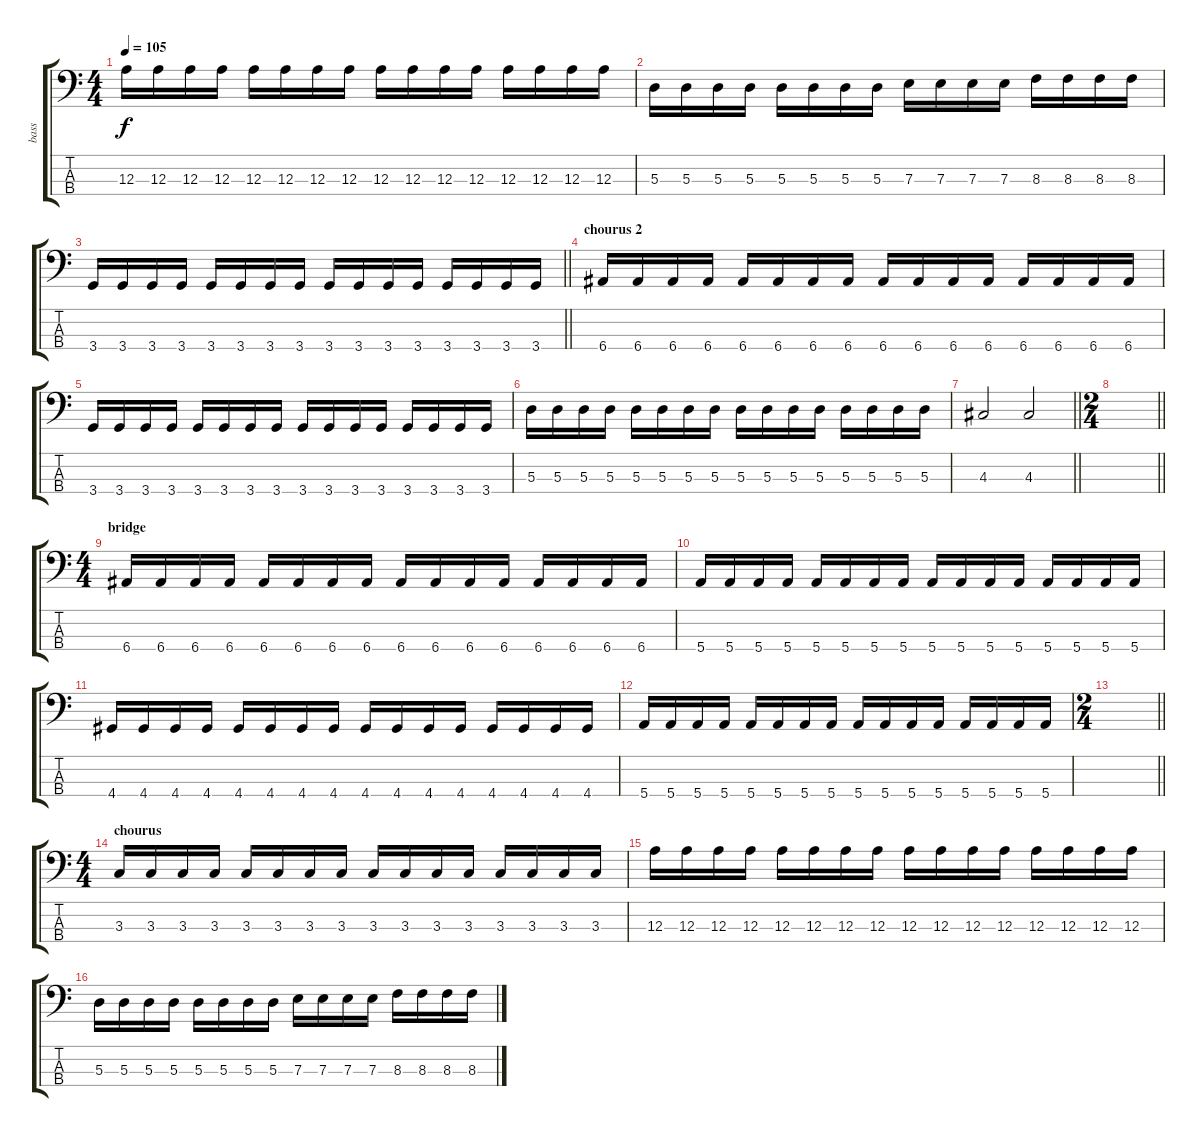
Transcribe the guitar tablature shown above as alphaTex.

\track ("bass" "bass") {instrument electricbassfinger}
\staff {score tabs}
\tuning (G2 D2 A1 E1) {hide}
\ts (4 4)
\tempo 105
\clef f4
\ks c
12.3.16{dy f} 12.3.16 12.3.16 12.3.16 12.3.16 12.3.16 12.3.16 12.3.16 12.3.16 12.3.16 12.3.16 12.3.16 12.3.16 12.3.16 12.3.16 12.3.16 |
5.3.16 5.3.16 5.3.16 5.3.16 5.3.16 5.3.16 5.3.16 5.3.16 7.3.16 7.3.16 7.3.16 7.3.16 8.3.16 8.3.16 8.3.16 8.3.16 |
\barLineRight lightlight
3.4.16 3.4.16 3.4.16 3.4.16 3.4.16 3.4.16 3.4.16 3.4.16 3.4.16 3.4.16 3.4.16 3.4.16 3.4.16 3.4.16 3.4.16 3.4.16 |
\section ("" "chourus 2")
6.4.16 6.4.16 6.4.16 6.4.16 6.4.16 6.4.16 6.4.16 6.4.16 6.4.16 6.4.16 6.4.16 6.4.16 6.4.16 6.4.16 6.4.16 6.4.16 |
3.4.16 3.4.16 3.4.16 3.4.16 3.4.16 3.4.16 3.4.16 3.4.16 3.4.16 3.4.16 3.4.16 3.4.16 3.4.16 3.4.16 3.4.16 3.4.16 |
5.3.16 5.3.16 5.3.16 5.3.16 5.3.16 5.3.16 5.3.16 5.3.16 5.3.16 5.3.16 5.3.16 5.3.16 5.3.16 5.3.16 5.3.16 5.3.16 |
\barLineRight lightlight
4.3.2 4.3.2 |
\ts (2 4)
\barLineRight lightlight
|
\ts (4 4)
\section ("" "bridge")
6.4.16 6.4.16 6.4.16 6.4.16 6.4.16 6.4.16 6.4.16 6.4.16 6.4.16 6.4.16 6.4.16 6.4.16 6.4.16 6.4.16 6.4.16 6.4.16 |
5.4.16 5.4.16 5.4.16 5.4.16 5.4.16 5.4.16 5.4.16 5.4.16 5.4.16 5.4.16 5.4.16 5.4.16 5.4.16 5.4.16 5.4.16 5.4.16 |
4.4.16 4.4.16 4.4.16 4.4.16 4.4.16 4.4.16 4.4.16 4.4.16 4.4.16 4.4.16 4.4.16 4.4.16 4.4.16 4.4.16 4.4.16 4.4.16 |
5.4.16 5.4.16 5.4.16 5.4.16 5.4.16 5.4.16 5.4.16 5.4.16 5.4.16 5.4.16 5.4.16 5.4.16 5.4.16 5.4.16 5.4.16 5.4.16 |
\ts (2 4)
\barLineRight lightlight
|
\ts (4 4)
\section ("" "chourus")
3.3.16 3.3.16 3.3.16 3.3.16 3.3.16 3.3.16 3.3.16 3.3.16 3.3.16 3.3.16 3.3.16 3.3.16 3.3.16 3.3.16 3.3.16 3.3.16 |
12.3.16 12.3.16 12.3.16 12.3.16 12.3.16 12.3.16 12.3.16 12.3.16 12.3.16 12.3.16 12.3.16 12.3.16 12.3.16 12.3.16 12.3.16 12.3.16 |
5.3.16 5.3.16 5.3.16 5.3.16 5.3.16 5.3.16 5.3.16 5.3.16 7.3.16 7.3.16 7.3.16 7.3.16 8.3.16 8.3.16 8.3.16 8.3.16
